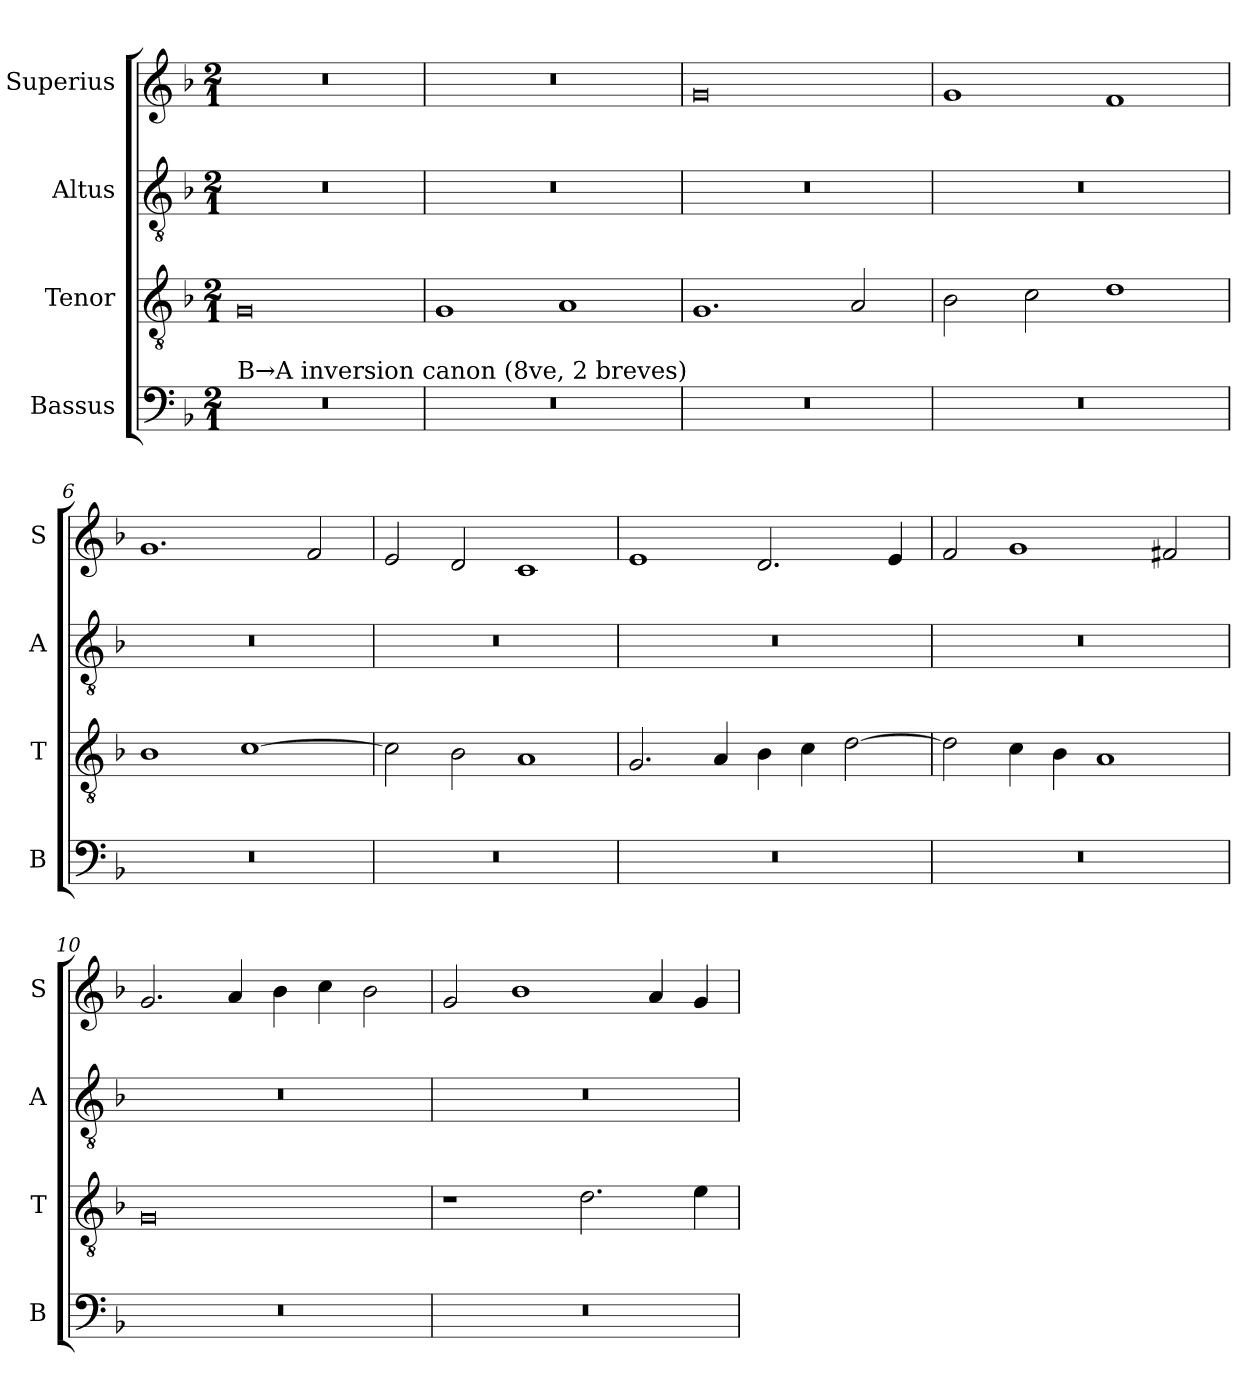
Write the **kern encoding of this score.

**kern	**kern	**kern	**kern
*part4	*part3	*part2	*part1
*staff4	*staff3	*staff2	*staff1
*I"Bassus	*I"Tenor	*I"Altus	*I"Superius
*I'B	*I'T	*I'A	*I'S
*clefF4	*clefGv2	*clefGv2	*clefG2
*k[b-]	*k[b-]	*k[b-]	*k[b-]
*d:	*d:	*d:	*d:
*M2/1	*M2/1	*M2/1	*M2/1
=	=	=	=
!LO:TX:a:t=B→A inversion canon (8ve, 2 breves)	!	!	!
0r	0G	0r	0r
=3	=3	=3	=3
0r	1G	0r	0r
.	1A	.	.
=4	=4	=4	=4
0r	1.G	0r	0g
.	2A	.	.
=5	=5	=5	=5
0r	2B-	0r	1g
.	2c	.	.
.	1d	.	1f
=6	=6	=6	=6
0r	1B-	0r	1.g
.	[1c	.	.
.	.	.	2f
=7	=7	=7	=7
0r	2c]	0r	2e
.	2B-	.	2d
.	1A	.	1c
=8	=8	=8	=8
0r	2.G	0r	1e
.	4A	.	.
.	4B-	.	2.d
.	4c	.	.
.	[2d	.	.
.	.	.	4e
=9	=9	=9	=9
0r	2d]	0r	2f
.	4c	.	1g
.	4B-	.	.
.	1A	.	.
.	.	.	2f#X
=10	=10	=10	=10
0r	0G	0r	2.g
.	.	.	4a
.	.	.	4b-
.	.	.	4cc
.	.	.	2b-
=11	=11	=11	=11
0r	1r	0r	2g
.	.	.	1b-
.	2.d	.	.
.	.	.	4a
.	4e	.	4g
=	=	=	=
*-	*-	*-	*-
